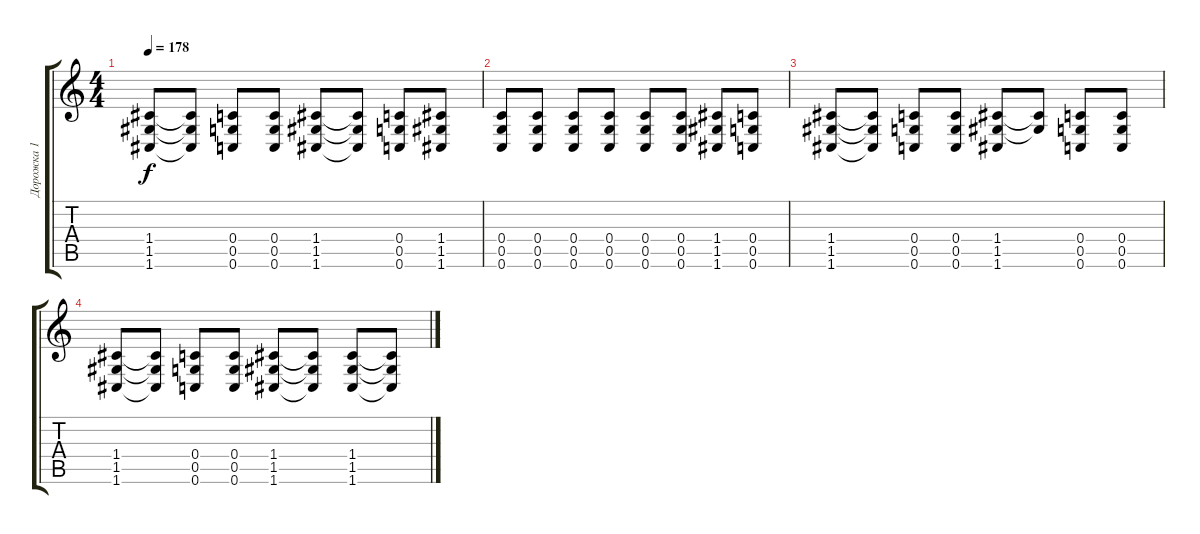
\track ("Дорожка 1" "Дорожка 1") {instrument distortionguitar}
\staff {score tabs}
\tuning (D4 A3 F3 C3 G2 C2) {hide}
\ts (4 4)
\tempo 178
\clef g2
\ks c
(1.4 1.5 1.6).8{dy f} (1.4{t} 1.5{t} 1.6{t}).8 (0.4 0.5 0.6).8 (0.4 0.5 0.6).8 (1.4 1.5 1.6).8 (1.4{t} 1.5{t} 1.6{t}).8 (0.4 0.5 0.6).8 (1.4 1.5 1.6).8 |
(0.4 0.5 0.6).8 (0.4 0.5 0.6).8 (0.4 0.5 0.6).8 (0.4 0.5 0.6).8 (0.4 0.5 0.6).8 (0.4 0.5 0.6).8 (1.4 1.5 1.6).8 (0.4 0.5 0.6).8 |
(1.4 1.5 1.6).8 (1.4{t} 1.5{t} 1.6{t}).8 (0.4 0.5 0.6).8 (0.4 0.5 0.6).8 (1.4 1.5 1.6).8 (1.4{t} 1.5{t}).8 (0.4 0.5 0.6).8 (0.4 0.5 0.6).8 |
(1.4 1.5 1.6).8 (1.4{t} 1.5{t} 1.6{t}).8 (0.4 0.5 0.6).8 (0.4 0.5 0.6).8 (1.4 1.5 1.6).8 (1.4{t} 1.5{t} 1.6{t}).8 (1.4 1.5 1.6).8 (1.4{t} 1.5{t} 1.6{t}).8
